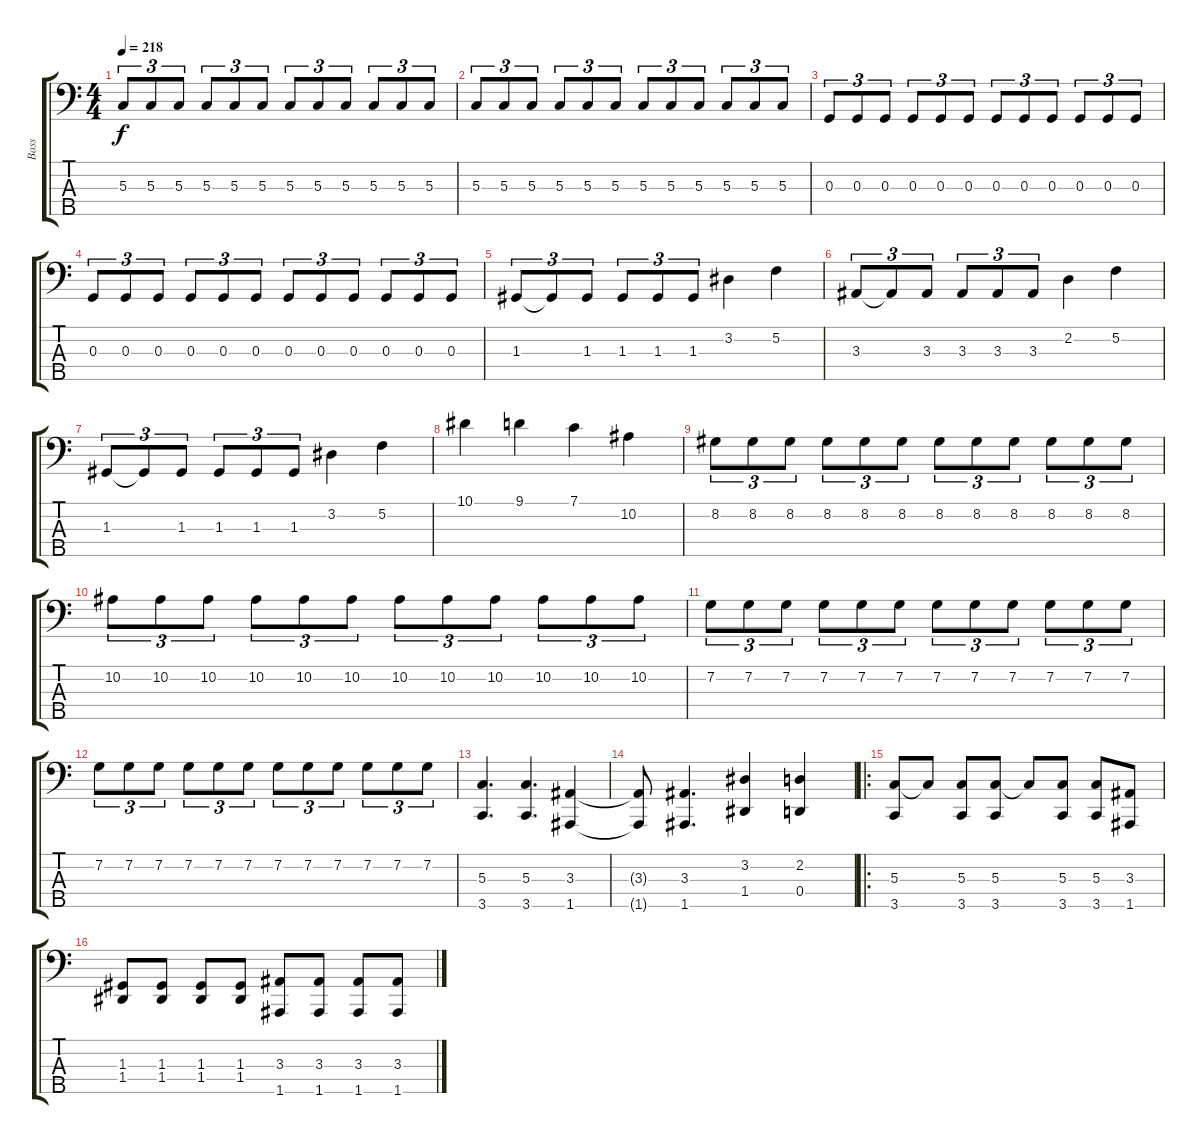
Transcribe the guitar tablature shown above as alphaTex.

\track ("Bass" "Bass") {instrument electricbasspick}
\staff {score tabs}
\tuning (F2 C2 G1 D1 A0) {hide}
\ts (4 4)
\tempo 218
\clef f4
\ks c
5.3.8{tu (3 2) dy f} 5.3.8{tu (3 2)} 5.3.8{tu (3 2)} 5.3.8{tu (3 2)} 5.3.8{tu (3 2)} 5.3.8{tu (3 2)} 5.3.8{tu (3 2)} 5.3.8{tu (3 2)} 5.3.8{tu (3 2)} 5.3.8{tu (3 2)} 5.3.8{tu (3 2)} 5.3.8{tu (3 2)} |
5.3.8{tu (3 2)} 5.3.8{tu (3 2)} 5.3.8{tu (3 2)} 5.3.8{tu (3 2)} 5.3.8{tu (3 2)} 5.3.8{tu (3 2)} 5.3.8{tu (3 2)} 5.3.8{tu (3 2)} 5.3.8{tu (3 2)} 5.3.8{tu (3 2)} 5.3.8{tu (3 2)} 5.3.8{tu (3 2)} |
0.3.8{tu (3 2)} 0.3.8{tu (3 2)} 0.3.8{tu (3 2)} 0.3.8{tu (3 2)} 0.3.8{tu (3 2)} 0.3.8{tu (3 2)} 0.3.8{tu (3 2)} 0.3.8{tu (3 2)} 0.3.8{tu (3 2)} 0.3.8{tu (3 2)} 0.3.8{tu (3 2)} 0.3.8{tu (3 2)} |
0.3.8{tu (3 2)} 0.3.8{tu (3 2)} 0.3.8{tu (3 2)} 0.3.8{tu (3 2)} 0.3.8{tu (3 2)} 0.3.8{tu (3 2)} 0.3.8{tu (3 2)} 0.3.8{tu (3 2)} 0.3.8{tu (3 2)} 0.3.8{tu (3 2)} 0.3.8{tu (3 2)} 0.3.8{tu (3 2)} |
1.3.8{tu (3 2)} 1.3{t}.8{tu (3 2)} 1.3.8{tu (3 2)} 1.3.8{tu (3 2)} 1.3.8{tu (3 2)} 1.3.8{tu (3 2)} 3.2.4 5.2.4 |
3.3.8{tu (3 2)} 3.3{t}.8{tu (3 2)} 3.3.8{tu (3 2)} 3.3.8{tu (3 2)} 3.3.8{tu (3 2)} 3.3.8{tu (3 2)} 2.2.4 5.2.4 |
1.3.8{tu (3 2)} 1.3{t}.8{tu (3 2)} 1.3.8{tu (3 2)} 1.3.8{tu (3 2)} 1.3.8{tu (3 2)} 1.3.8{tu (3 2)} 3.2.4 5.2.4 |
10.1.4 9.1.4 7.1.4 10.2.4 |
8.2.8{tu (3 2)} 8.2.8{tu (3 2)} 8.2.8{tu (3 2)} 8.2.8{tu (3 2)} 8.2.8{tu (3 2)} 8.2.8{tu (3 2)} 8.2.8{tu (3 2)} 8.2.8{tu (3 2)} 8.2.8{tu (3 2)} 8.2.8{tu (3 2)} 8.2.8{tu (3 2)} 8.2.8{tu (3 2)} |
10.2.8{tu (3 2)} 10.2.8{tu (3 2)} 10.2.8{tu (3 2)} 10.2.8{tu (3 2)} 10.2.8{tu (3 2)} 10.2.8{tu (3 2)} 10.2.8{tu (3 2)} 10.2.8{tu (3 2)} 10.2.8{tu (3 2)} 10.2.8{tu (3 2)} 10.2.8{tu (3 2)} 10.2.8{tu (3 2)} |
7.2.8{tu (3 2)} 7.2.8{tu (3 2)} 7.2.8{tu (3 2)} 7.2.8{tu (3 2)} 7.2.8{tu (3 2)} 7.2.8{tu (3 2)} 7.2.8{tu (3 2)} 7.2.8{tu (3 2)} 7.2.8{tu (3 2)} 7.2.8{tu (3 2)} 7.2.8{tu (3 2)} 7.2.8{tu (3 2)} |
7.2.8{tu (3 2)} 7.2.8{tu (3 2)} 7.2.8{tu (3 2)} 7.2.8{tu (3 2)} 7.2.8{tu (3 2)} 7.2.8{tu (3 2)} 7.2.8{tu (3 2)} 7.2.8{tu (3 2)} 7.2.8{tu (3 2)} 7.2.8{tu (3 2)} 7.2.8{tu (3 2)} 7.2.8{tu (3 2)} |
(5.3 3.5).4{d} (5.3 3.5).4{d} (3.3 1.5).4 |
(3.3{t} 1.5{t}).8 (3.3 1.5).4{d} (3.2 1.4).4 (2.2 0.4).4 |
\ro
(5.3 3.5).8 5.3{t}.8 (5.3 3.5).8 (5.3 3.5).8 5.3{t}.8 (5.3 3.5).8 (5.3 3.5).8 (3.3 1.5).8 |
(1.3 1.4).8 (1.3 1.4).8 (1.3 1.4).8 (1.3 1.4).8 (3.3 1.5).8 (3.3 1.5).8 (3.3 1.5).8 (3.3 1.5).8
